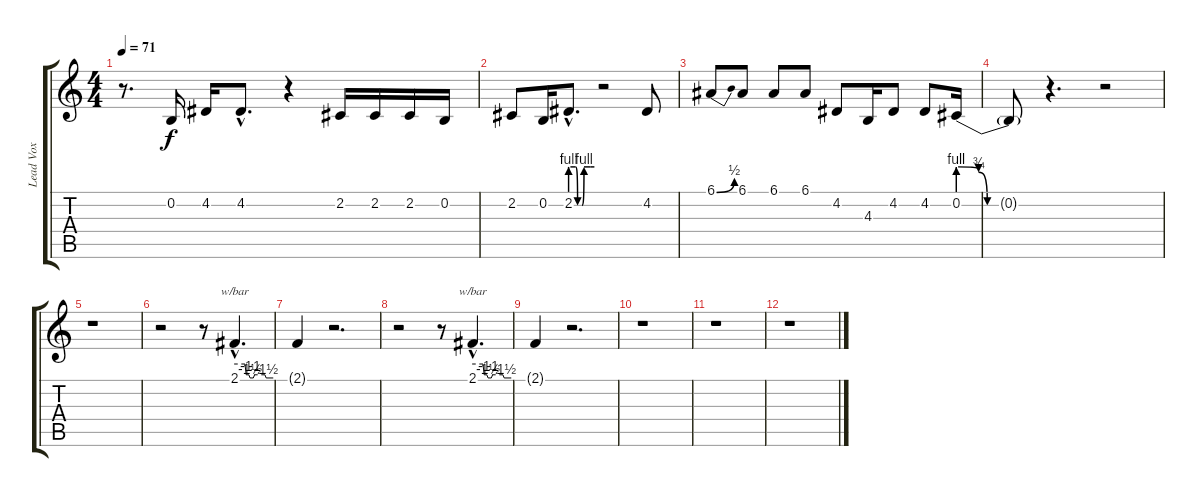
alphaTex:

\track ("Lead Vox" "Lead Vox") {instrument lead4chiff}
\staff {score tabs}
\tuning (E4 B3 G3 D3 A2 E2) {hide}
\ts (4 4)
\tempo 71
\clef g2
\ks c
r.8{d dy f} 0.2.16 4.2.16 4.2{hac}.8{d} r.4 2.2.16 2.2.16 2.2.16 0.2.16 |
2.2.8 0.2.16 2.2{be (custom 0 4 13 4 18 0 29 0 34 4 50 4 60 4) hac}.8{d} r.2 4.2.8 |
6.1{be (bend 0 0 60 2)}.8 6.1.8 6.1.8 6.1.8 4.2.8 4.3.16 4.2.8 4.2.8 0.2{be (custom 0 4 14 3 20 0 34 0 40 0 60 0)}.16 |
0.2{t}.8 r.4{d} r.2 |
r.1 |
r.2 r.8 2.1{hac}.4{d tbe (custom default 0 0 16 0 18 -4 22 -4 24 -6 29 -6 31 -4 47 -4 49 -6 60 -6)} |
2.1{t}.4 r.2{d} |
r.2 r.8 2.1{hac}.4{d tbe (custom default 0 0 16 0 18 -4 22 -4 24 -6 29 -6 31 -4 47 -4 49 -6 60 -6)} |
2.1{t}.4 r.2{d} |
r.1 |
r.1 |
r.1
